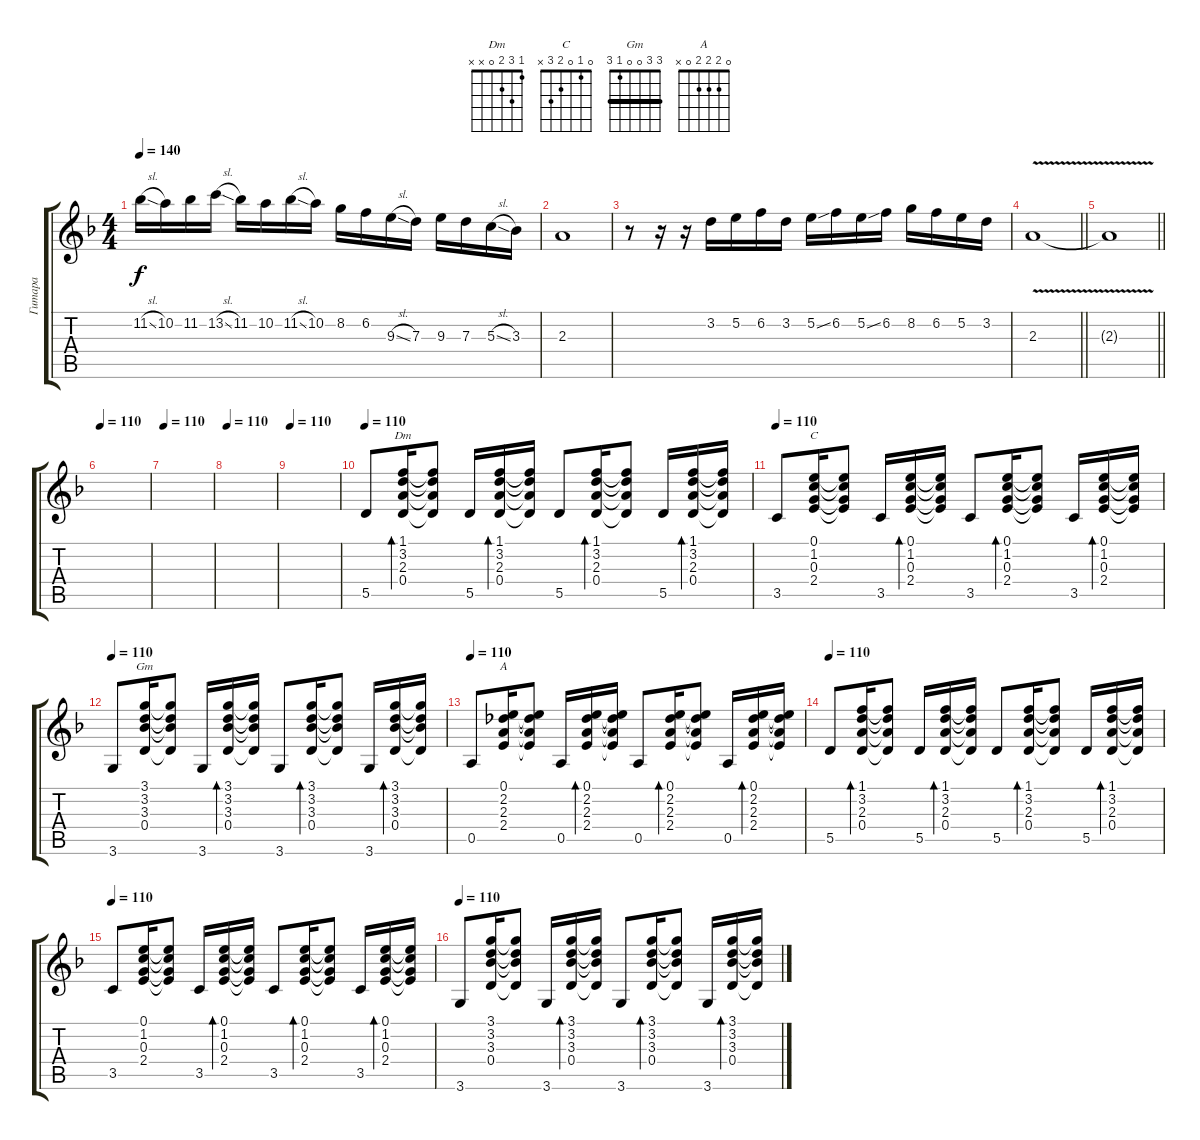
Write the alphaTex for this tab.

\track ("Гитара" "Гитара") {instrument acousticguitarnylon}
\staff {score tabs}
\tuning (E4 B3 G3 D3 A2 E2) {hide}
\chord ("Dm" 1 3 2 0 x x)
\chord ("C" 0 1 0 2 3 x)
\chord ("Gm" 3 3 0 0 1 3) {barre 3}
\chord ("A" 0 2 2 2 0 x)
\ts (4 4)
\tempo 140
\clef g2
\ks dminor
11.2{sl}.16{dy f} 10.2.16 11.2.16 13.2{sl}.16 11.2.16 10.2.16 11.2{sl}.16 10.2.16 8.2.16 6.2.16 9.3{sl}.16 7.3.16 9.3.16 7.3.16 5.3{sl}.16 3.3.16 |
2.3.1 |
r.8 r.16 r.16 3.2.16 5.2.16 6.2.16 3.2.16 5.2{ss}.16 6.2.16 5.2{ss}.16 6.2.16 8.2.16 6.2.16 5.2.16 3.2.16 |
\barLineRight lightlight
2.3{v}.1 |
\barLineRight lightlight
2.3{t}.1 |
\section ("" "")
\tempo 110
|
\tempo 110
|
\tempo 110
|
\tempo 110
|
\tempo 110
5.5.8{volume 7} (1.1 3.2 2.3 0.4).16{bd 60 ch "Dm"} (1.1{t} 3.2{t} 2.3{t} 0.4{t}).8 5.5.16 (1.1 3.2 2.3 0.4).16{bd 60} (1.1{t} 3.2{t} 2.3{t} 0.4{t}).16 5.5.8 (1.1 3.2 2.3 0.4).16{bd 60} (1.1{t} 3.2{t} 2.3{t} 0.4{t}).8 5.5.16 (1.1 3.2 2.3 0.4).16{bd 60} (1.1{t} 3.2{t} 2.3{t} 0.4{t}).16 |
\tempo 110
3.5.8 (0.1 1.2 0.3 2.4).16{ch "C"} (0.1{t} 1.2{t} 0.3{t} 2.4{t}).8 3.5.16 (0.1 1.2 0.3 2.4).16{bd 60} (0.1{t} 1.2{t} 0.3{t} 2.4{t}).16 3.5.8 (0.1 1.2 0.3 2.4).16{bd 60} (0.1{t} 1.2{t} 0.3{t} 2.4{t}).8 3.5.16 (0.1 1.2 0.3 2.4).16{bd 60} (0.1{t} 1.2{t} 0.3{t} 2.4{t}).16 |
\tempo 110
3.6.8 (3.1 3.2 3.3 0.4).16{ch "Gm"} (3.1{t} 3.2{t} 3.3{t} 0.4{t}).8 3.6.16 (3.1 3.2 3.3 0.4).16{bd 60} (3.1{t} 3.2{t} 3.3{t} 0.4{t}).16 3.6.8 (3.1 3.2 3.3 0.4).16{bd 60} (3.1{t} 3.2{t} 3.3{t} 0.4{t}).8 3.6.16 (3.1 3.2 3.3 0.4).16{bd 60} (3.1{t} 3.2{t} 3.3{t} 0.4{t}).16 |
\tempo 110
0.5.8 (0.1 2.2 2.3 2.4).16{ch "A"} (0.1{t} 2.2{t} 2.3{t} 2.4{t}).8 0.5.16 (0.1 2.2 2.3 2.4).16{bd 60} (0.1{t} 2.2{t} 2.3{t} 2.4{t}).16 0.5.8 (0.1 2.2 2.3 2.4).16{bd 60} (0.1{t} 2.2{t} 2.3{t} 2.4{t}).8 0.5.16 (0.1 2.2 2.3 2.4).16{bd 60} (0.1{t} 2.2{t} 2.3{t} 2.4{t}).16 |
\tempo 110
5.5.8 (1.1 3.2 2.3 0.4).16{bd 60} (1.1{t} 3.2{t} 2.3{t} 0.4{t}).8 5.5.16 (1.1 3.2 2.3 0.4).16{bd 60} (1.1{t} 3.2{t} 2.3{t} 0.4{t}).16 5.5.8 (1.1 3.2 2.3 0.4).16{bd 60} (1.1{t} 3.2{t} 2.3{t} 0.4{t}).8 5.5.16 (1.1 3.2 2.3 0.4).16{bd 60} (1.1{t} 3.2{t} 2.3{t} 0.4{t}).16 |
\tempo 110
3.5.8 (0.1 1.2 0.3 2.4).16 (0.1{t} 1.2{t} 0.3{t} 2.4{t}).8 3.5.16 (0.1 1.2 0.3 2.4).16{bd 60} (0.1{t} 1.2{t} 0.3{t} 2.4{t}).16 3.5.8 (0.1 1.2 0.3 2.4).16{bd 60} (0.1{t} 1.2{t} 0.3{t} 2.4{t}).8 3.5.16 (0.1 1.2 0.3 2.4).16{bd 60} (0.1{t} 1.2{t} 0.3{t} 2.4{t}).16 |
\tempo 110
3.6.8 (3.1 3.2 3.3 0.4).16 (3.1{t} 3.2{t} 3.3{t} 0.4{t}).8 3.6.16 (3.1 3.2 3.3 0.4).16{bd 60} (3.1{t} 3.2{t} 3.3{t} 0.4{t}).16 3.6.8 (3.1 3.2 3.3 0.4).16{bd 60} (3.1{t} 3.2{t} 3.3{t} 0.4{t}).8 3.6.16 (3.1 3.2 3.3 0.4).16{bd 60} (3.1{t} 3.2{t} 3.3{t} 0.4{t}).16
